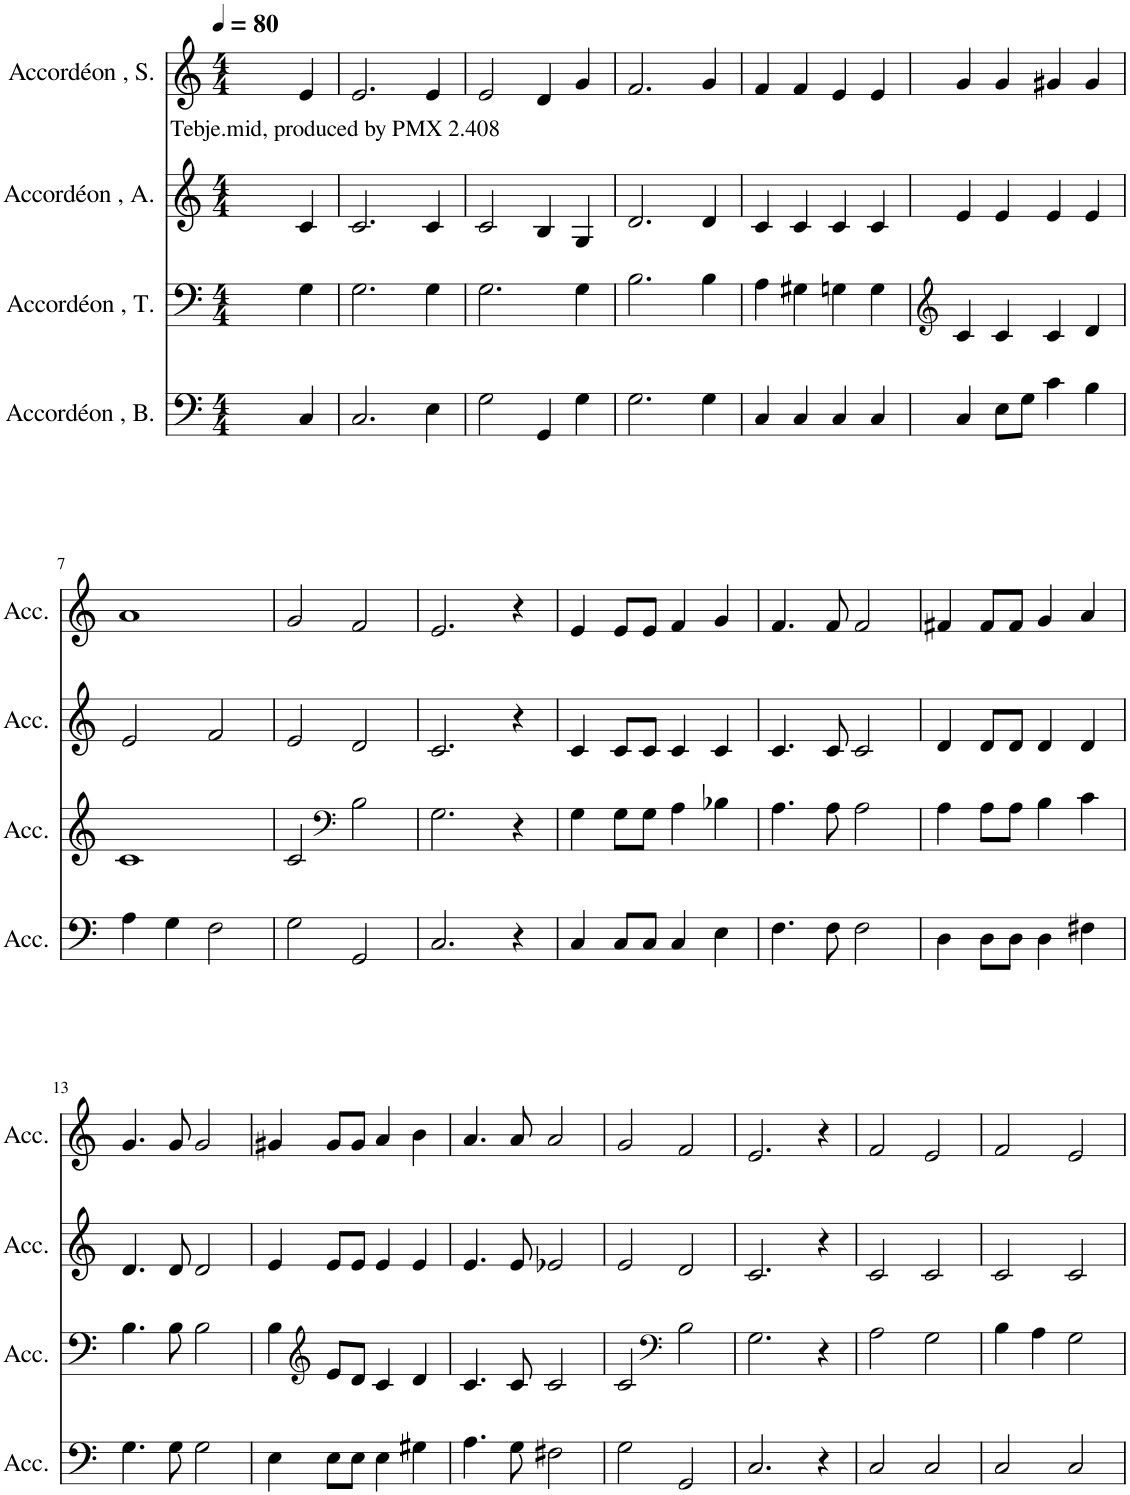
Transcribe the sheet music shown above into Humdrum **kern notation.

**kern	**kern	**kern	**kern	**text
*part4	*part3	*part2	*part1	*part1
*staff4	*staff3	*staff2	*staff1	*staff1
*I"Accordéon , B.	*I"Accordéon , T.	*I"Accordéon , A.	*I"Accordéon , S.	*
*I'Acc.	*I'Acc.	*I'Acc.	*I'Acc.	*
*clefF4	*clefF4	*clefG2	*clefG2	*
*k[]	*k[]	*k[]	*k[]	*
*M4/4	*M4/4	*M4/4	*M4/4	*
*MM80	*MM80	*MM80	*MM80	*
=1	=1	=1	=1	=1
!	!	!	!	!LO:LY:b
4C/	4G\	4c/	4e/	Tebje.mid, produced by PMX 2.408
=2	=2	=2	=2	=2
2.C/	2.G\	2.c/	2.e/	.
4E\	4G\	4c/	4e/	.
=3	=3	=3	=3	=3
2G\	2.G\	2c/	2e/	.
4GG/	.	4B/	4d/	.
4G\	4G\	4G/	4g/	.
=4	=4	=4	=4	=4
2.G\	2.B\	2.d/	2.f/	.
4G\	4B\	4d/	4g/	.
=5	=5	=5	=5	=5
4C/	4A\	4c/	4f/	.
4C/	4G#X\	4c/	4f/	.
4C/	4Gn\	4c/	4e/	.
4C/	4G\	4c/	4e/	.
=6	=6	=6	=6	=6
*	*clefG2	*	*	*
4C/	4c/	4e/	4g/	.
8E\L	4c/	4e/	4g/	.
8G\J	.	.	.	.
4c\	4c/	4e/	4g#X/	.
4B\	4d/	4e/	4g#/	.
!!LO:LB:g=z
=7	=7	=7	=7	=7
4A\	1c	2e/	1a	.
4G\	.	.	.	.
2F\	.	2f/	.	.
=8	=8	=8	=8	=8
2G\	2c/	2e/	2g/	.
*	*clefF4	*	*	*
2GG/	2B\	2d/	2f/	.
=9	=9	=9	=9	=9
2.C/	2.G\	2.c/	2.e/	.
4r	4r	4r	4r	.
=10	=10	=10	=10	=10
4C/	4G\	4c/	4e/	.
8C/L	8G\L	8c/L	8e/L	.
8C/J	8G\J	8c/J	8e/J	.
4C/	4A\	4c/	4f/	.
4E\	4B-X\	4c/	4g/	.
=11	=11	=11	=11	=11
4.F\	4.A\	4.c/	4.f/	.
8F\	8A\	8c/	8f/	.
2F\	2A\	2c/	2f/	.
=12	=12	=12	=12	=12
4D\	4A\	4d/	4f#X/	.
8D\L	8A\L	8d/L	8f#/L	.
8D\J	8A\J	8d/J	8f#/J	.
4D\	4B\	4d/	4g/	.
4F#X\	4c\	4d/	4a/	.
!!LO:LB:g=z
=13	=13	=13	=13	=13
4.G\	4.B\	4.d/	4.g/	.
8G\	8B\	8d/	8g/	.
2G\	2B\	2d/	2g/	.
=14	=14	=14	=14	=14
4E\	4B\	4e/	4g#X/	.
*	*clefG2	*	*	*
8E\L	8e/L	8e/L	8g#/L	.
8E\J	8d/J	8e/J	8g#/J	.
4E\	4c/	4e/	4a/	.
4G#X\	4d/	4e/	4b\	.
=15	=15	=15	=15	=15
4.A\	4.c/	4.e/	4.a/	.
8G\	8c/	8e/	8a/	.
2F#X\	2c/	2e-X/	2a/	.
=16	=16	=16	=16	=16
2G\	2c/	2e/	2g/	.
*	*clefF4	*	*	*
2GG/	2B\	2d/	2f/	.
=17	=17	=17	=17	=17
2.C/	2.G\	2.c/	2.e/	.
4r	4r	4r	4r	.
=18	=18	=18	=18	=18
2C/	2A\	2c/	2f/	.
2C/	2G\	2c/	2e/	.
=19	=19	=19	=19	=19
2C/	4B\	2c/	2f/	.
.	4A\	.	.	.
2C/	2G\	2c/	2e/	.
=	=	=	=	=
*-	*-	*-	*-	*-
